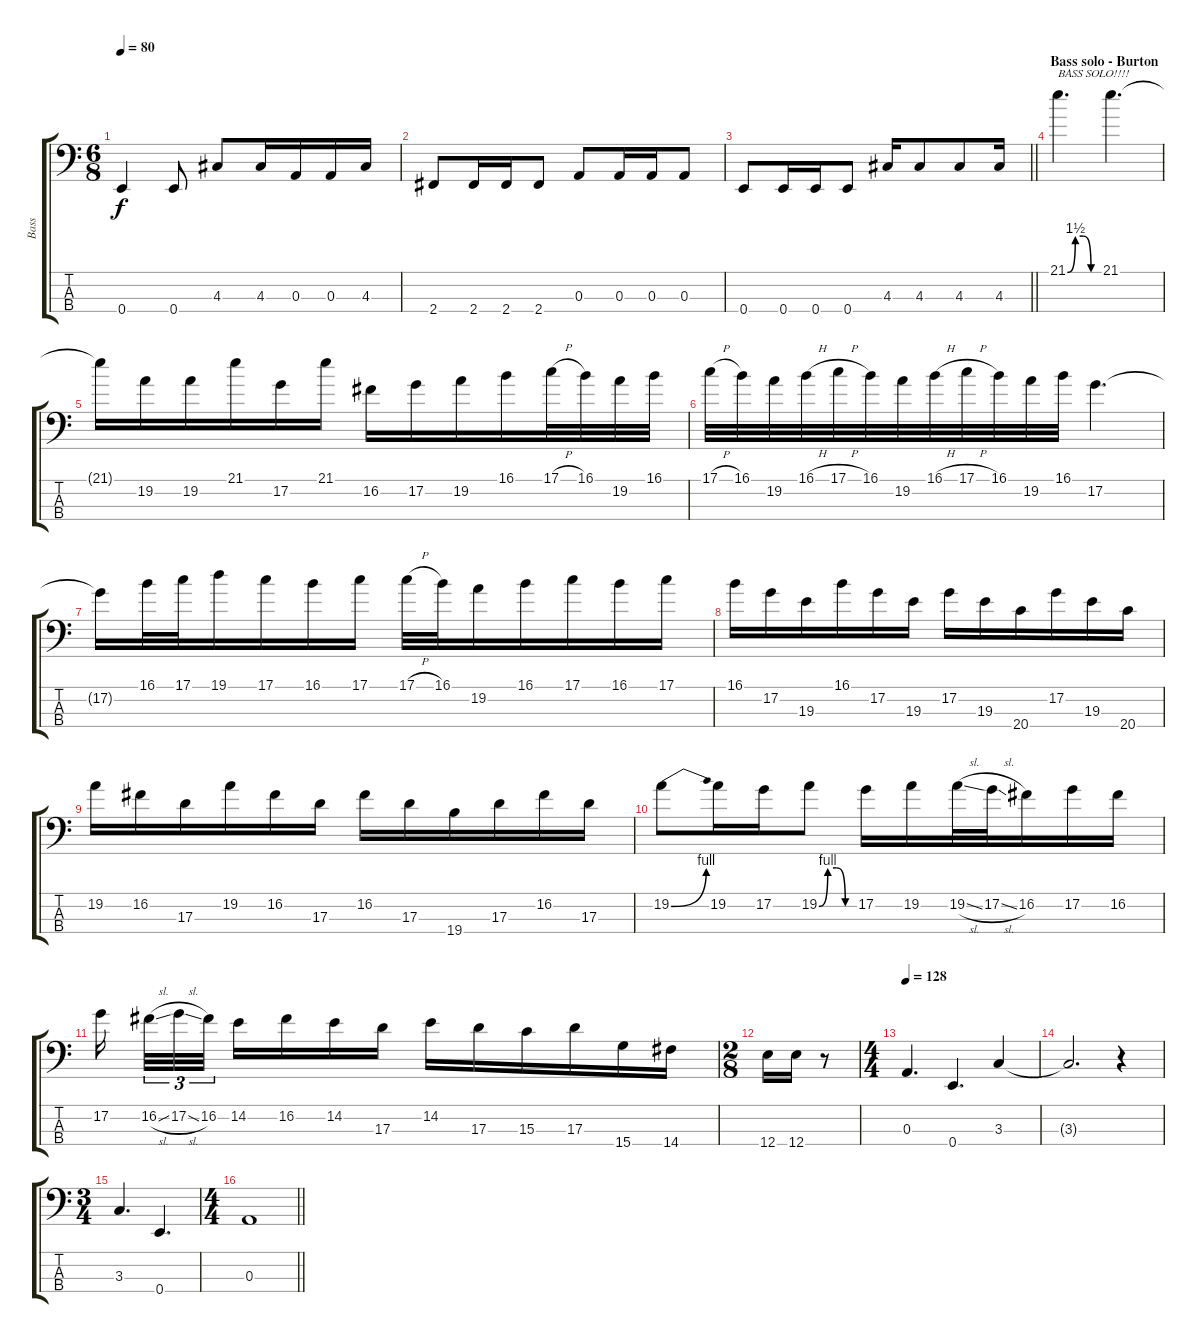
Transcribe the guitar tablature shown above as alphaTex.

\track ("Bass" "Bass") {solo instrument electricbassfinger}
\staff {score tabs}
\tuning (G2 D2 A1 E1) {hide}
\ts (6 8)
\tempo 80
\clef f4
\ks c
0.4.4{dy f} 0.4.8 4.3.8 4.3.16 0.3.16 0.3.16 4.3.16 |
2.4.8 2.4.16 2.4.16 2.4.8 0.3.8 0.3.16 0.3.16 0.3.8 |
\barLineRight lightlight
0.4.8 0.4.16 0.4.16 0.4.8 4.3.16 4.3.8 4.3.8 4.3.16 |
\section ("" "Bass solo - Burton")
21.1{be (custom 0 0 15 6 30 6 45 0 60 0)}.4{d txt "BASS SOLO!!!!" volume 16 instrument electricbassfinger} 21.1.4{d} |
21.1{t}.16 19.2.16 19.2.16 21.1.16 17.2.16 21.1.16 16.2.16 17.2.16 19.2.16 16.1.16 17.1{h}.32 16.1.32 19.2.32 16.1.32 |
17.1{h}.32 16.1.32 19.2.32 16.1{h}.32 17.1{h}.32 16.1.32 19.2.32 16.1{h}.32 17.1{h}.32 16.1.32 19.2.32 16.1.32 17.2.4{d} |
17.2{t}.16 16.1.32 17.1.32 19.1.16 17.1.16 16.1.16 17.1.16 17.1{h}.32 16.1.32 19.2.16 16.1.16 17.1.16 16.1.16 17.1.16 |
16.1.16 17.2.16 19.3.16 16.1.16 17.2.16 19.3.16 17.2.16 19.3.16 20.4.16 17.2.16 19.3.16 20.4.16 |
19.2.16 16.2.16 17.3.16 19.2.16 16.2.16 17.3.16 16.2.16 17.3.16 19.4.16 17.3.16 16.2.16 17.3.16 |
19.2{be (bend 0 0 60 4)}.8 19.2.16 17.2.16 19.2{be (custom 0 0 15 4 30 4 45 0 60 0)}.8 17.2.16 19.2.16 19.2{sl}.32 17.2{sl}.32 16.2.16 17.2.16 16.2.16 |
17.2.16{beam splitsecondary} 16.2{sl}.32{tu (3 2)} 17.2{sl}.32{tu (3 2)} 16.2.32{tu (3 2) beam splitsecondary} 14.2.16 16.2.16 14.2.16 17.3.16 14.2.16 17.3.16 15.3.16 17.3.16 15.4.16 14.4.16 |
\ts (2 8)
12.4.16 12.4.16 r.8 |
\ts (4 4)
\tempo 128
0.3.4{d volume 10 instrument electricbassfinger} 0.4.4{d} 3.3.4 |
3.3{t}.2{d} r.4 |
\ts (3 4)
3.3.4{d} 0.4.4{d} |
\ts (4 4)
\barLineRight lightlight
0.3.1
